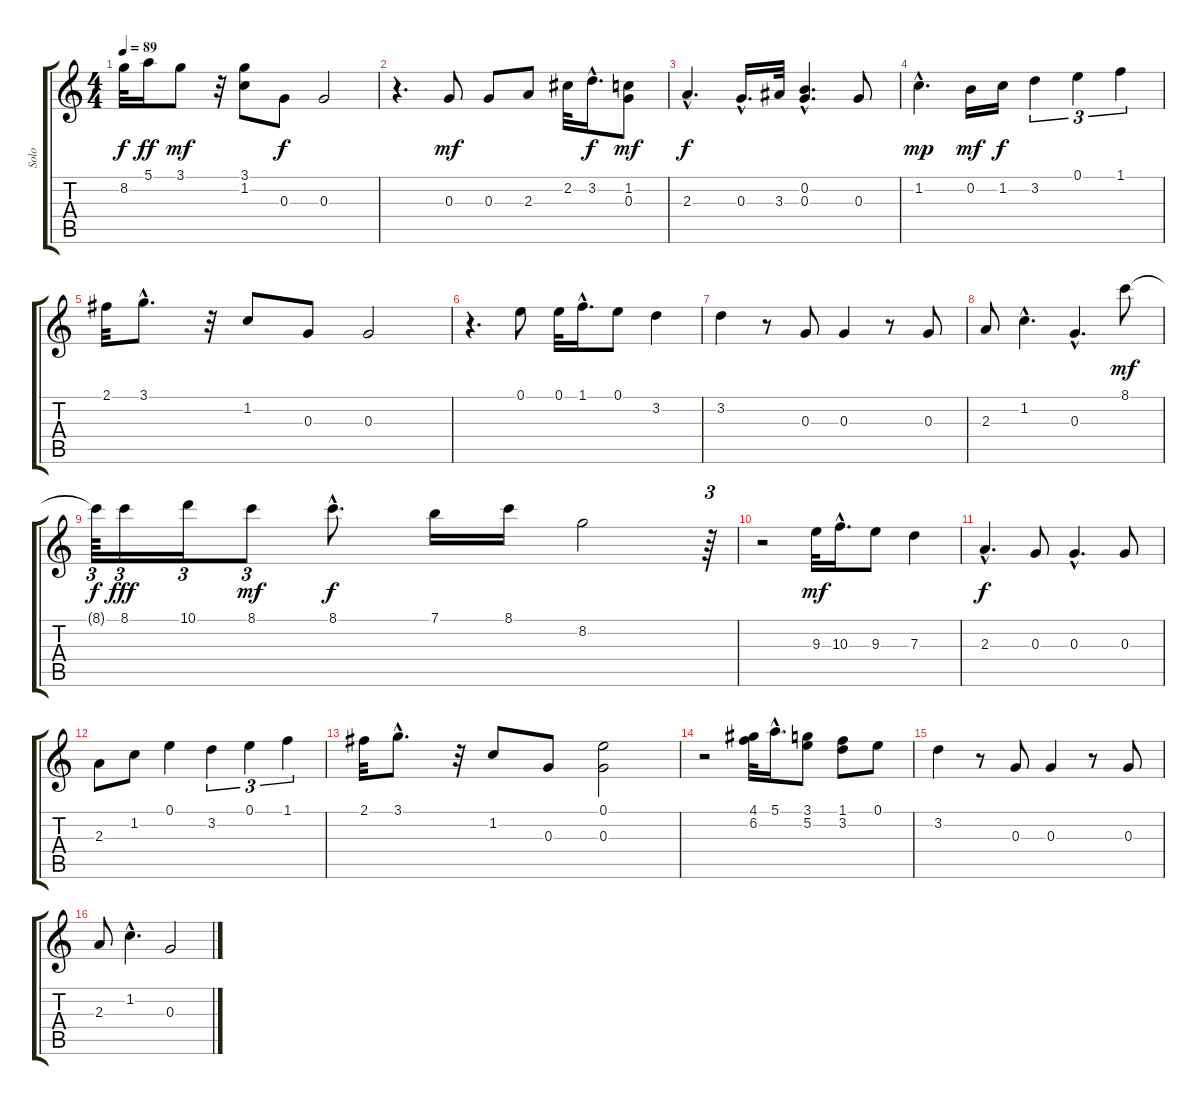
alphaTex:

\track ("Solo" "Solo") {instrument acousticguitarnylon}
\staff {score tabs}
\tuning (E4 B3 G3 D3 A2 E2) {hide}
\ts (4 4)
\tempo 89
\clef g2
\ks c
8.2.32{dy f} 5.1.16{dy ff} 3.1.8{dy mf} r.32 (3.1 1.2).8 0.3.8{dy f} 0.3.2 |
r.4{d} 0.3.8{dy mf} 0.3.8 2.3.8 2.2.32 3.2{hac}.16{d dy f} (1.2 0.3).8{dy mf} |
2.3{hac}.4{d dy f} 0.3{hac}.16{d} 3.3.32 (0.2{hac} 0.3{hac}).4{d} 0.3.8 |
1.2{hac}.4{d dy mp} 0.2.16{dy mf} 1.2.16{dy f} 3.2.4{tu (3 2)} 0.1.4{tu (3 2)} 1.1.4{tu (3 2)} |
2.1.32 3.1{hac}.8{d} r.32 1.2.8 0.3.8 0.3.2 |
r.4{d} 0.1.8 0.1.32 1.1{hac}.16{d} 0.1.8 3.2.4 |
3.2.4 r.8 0.3.8 0.3.4 r.8 0.3.8 |
2.3.8 1.2{hac}.4{d} 0.3{hac}.4{d} 8.1.8{dy mf} |
8.1{t}.64{tu (3 2) dy f} 8.1.16{tu (3 2) dy fff} 10.1.16{tu (3 2)} 8.1.8{tu (3 2) dy mf} 8.1{hac}.8{d dy f} 7.1.16 8.1.16 8.2.2 r.64{tu (3 2)} |
r.2 9.3.32{dy mf} 10.3{hac}.16{d} 9.3.8 7.3.4 |
2.3{hac}.4{d dy f} 0.3.8 0.3{hac}.4{d} 0.3.8 |
2.3.8 1.2.8 0.1.4 3.2.4{tu (3 2)} 0.1.4{tu (3 2)} 1.1.4{tu (3 2)} |
2.1.32 3.1{hac}.8{d} r.32 1.2.8 0.3.8 (0.1 0.3).2 |
r.2 (4.1 6.2).32 5.1{hac}.16{d} (3.1 5.2).8 (1.1 3.2).8 0.1.8 |
3.2.4 r.8 0.3.8 0.3.4 r.8 0.3.8 |
2.3.8 1.2{hac}.4{d} 0.3.2
